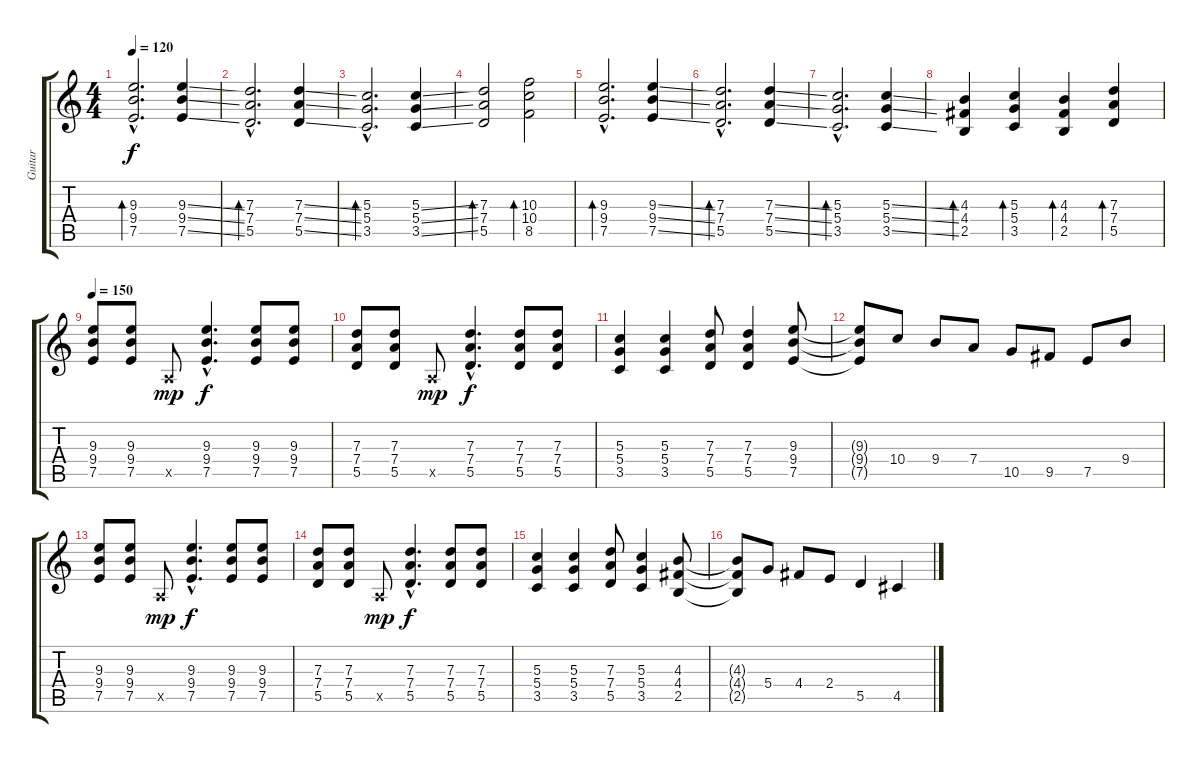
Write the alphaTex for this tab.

\track ("Guitar" "Guitar") {instrument acousticguitarsteel}
\staff {score tabs}
\tuning (E4 B3 G3 D3 A2 E2) {hide}
\ts (4 4)
\tempo 120
\clef g2
\ks c
(9.3{hac} 9.4{hac} 7.5{hac}).2{d bd 120 dy f} (9.3{ss} 9.4{ss} 7.5{ss}).4 |
(7.3{hac} 7.4{hac} 5.5{hac}).2{d bd 120} (7.3{ss} 7.4{ss} 5.5{ss}).4 |
(5.3{hac} 5.4{hac} 3.5{hac}).2{d bd 120} (5.3{ss} 5.4{ss} 3.5{ss}).4 |
(7.3 7.4 5.5).2{bd 120} (10.3 10.4 8.5).2{bd 120} |
(9.3{hac} 9.4{hac} 7.5{hac}).2{d bd 120} (9.3{ss} 9.4{ss} 7.5{ss}).4 |
(7.3{hac} 7.4{hac} 5.5{hac}).2{d bd 120} (7.3{ss} 7.4{ss} 5.5{ss}).4 |
(5.3{hac} 5.4{hac} 3.5{hac}).2{d bd 120} (5.3{ss} 5.4{ss} 3.5{ss}).4 |
(4.3 4.4 2.5).4{bd 120} (5.3 5.4 3.5).4{bd 120} (4.3 4.4 2.5).4{bd 120} (7.3 7.4 5.5).4{bd 120} |
\tempo 150
(9.3 9.4 7.5).8 (9.3 9.4 7.5).8 0.5{x}.8{dy mp} (9.3{hac} 9.4{hac} 7.5{hac}).4{d dy f} (9.3 9.4 7.5).8 (9.3 9.4 7.5).8 |
(7.3 7.4 5.5).8 (7.3 7.4 5.5).8 0.5{x}.8{dy mp} (7.3{hac} 7.4{hac} 5.5{hac}).4{d dy f} (7.3 7.4 5.5).8 (7.3 7.4 5.5).8 |
(5.3 5.4 3.5).4 (5.3 5.4 3.5).4 (7.3 7.4 5.5).8 (7.3 7.4 5.5).4 (9.3 9.4 7.5).8 |
(9.3{t} 9.4{t} 7.5{t}).8 10.4.8 9.4.8 7.4.8 10.5.8 9.5.8 7.5.8 9.4.8 |
(9.3 9.4 7.5).8 (9.3 9.4 7.5).8 0.5{x}.8{dy mp} (9.3{hac} 9.4{hac} 7.5{hac}).4{d dy f} (9.3 9.4 7.5).8 (9.3 9.4 7.5).8 |
(7.3 7.4 5.5).8 (7.3 7.4 5.5).8 0.5{x}.8{dy mp} (7.3{hac} 7.4{hac} 5.5{hac}).4{d dy f} (7.3 7.4 5.5).8 (7.3 7.4 5.5).8 |
(5.3 5.4 3.5).4 (5.3 5.4 3.5).4 (7.3 7.4 5.5).8 (5.3 5.4 3.5).4 (4.3 4.4 2.5).8 |
(4.3{t} 4.4{t} 2.5{t}).8 5.4.8 4.4.8 2.4.8 5.5.4 4.5.4
